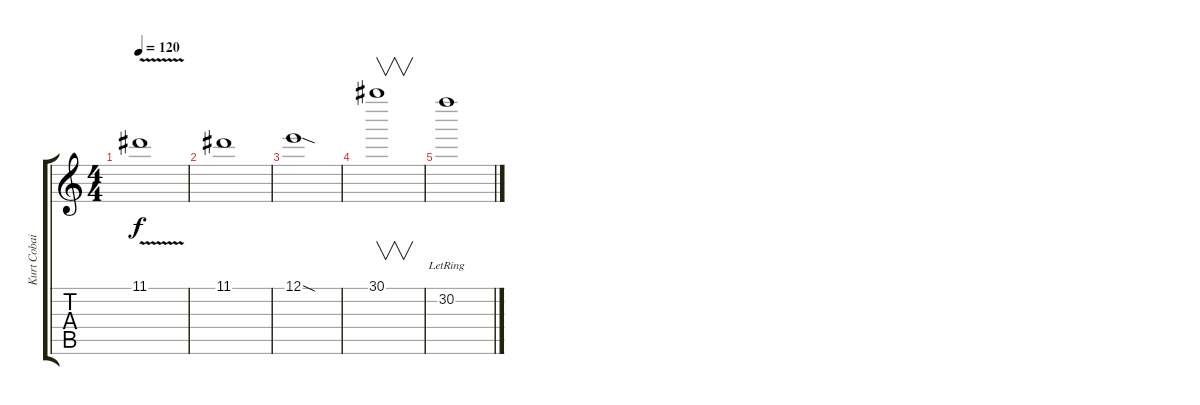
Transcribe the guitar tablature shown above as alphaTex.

\track ("Kurt Cobain" "Kurt Cobai") {instrument distortionguitar}
\staff {score tabs}
\tuning (E4 B3 G3 D3 A2 E2) {hide}
\ts (4 4)
\tempo 120
\clef g2
\ks c
11.1{v}.1{dy f} |
11.1.1 |
12.1{sod}.1 |
30.1.1{v} |
30.2{lr}.1
